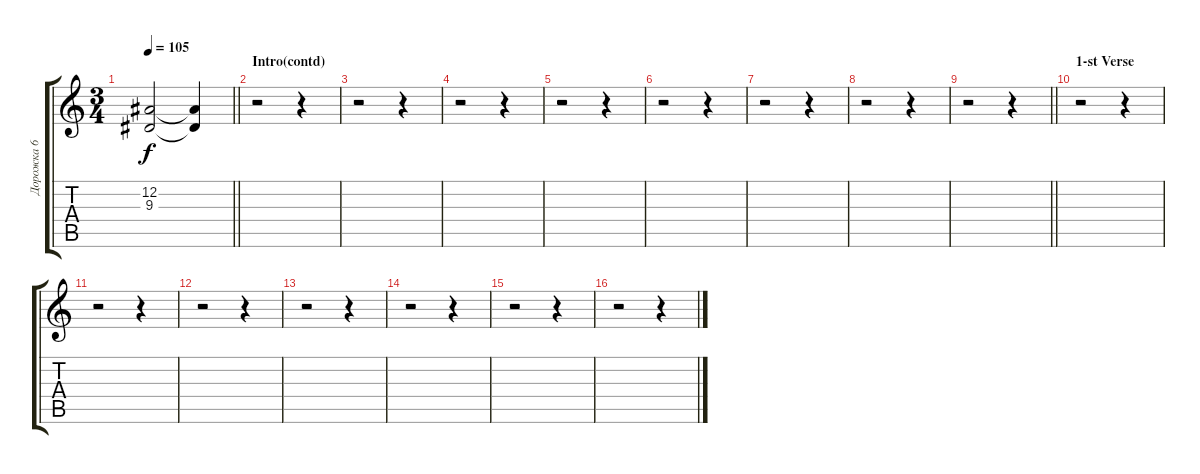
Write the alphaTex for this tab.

\track ("Дорожка 6" "Дорожка 6") {instrument rockorgan}
\staff {score tabs}
\tuning (Eb4 Bb3 Gb3 Db3 Ab2 Eb2) {hide}
\ts (3 4)
\tempo 105
\clef g2
\barLineRight lightlight
\ks c
(12.2 9.3).2{dy f} (12.2{t} 9.3{t}).4 |
\section ("" "Intro(contd)")
r.2 r.4 |
r.2 r.4 |
r.2 r.4 |
r.2 r.4 |
r.2 r.4 |
r.2 r.4 |
r.2 r.4 |
\barLineRight lightlight
r.2 r.4 |
\section ("" "1-st Verse")
r.2 r.4 |
r.2 r.4 |
r.2 r.4 |
r.2 r.4 |
r.2 r.4 |
r.2 r.4 |
r.2 r.4
